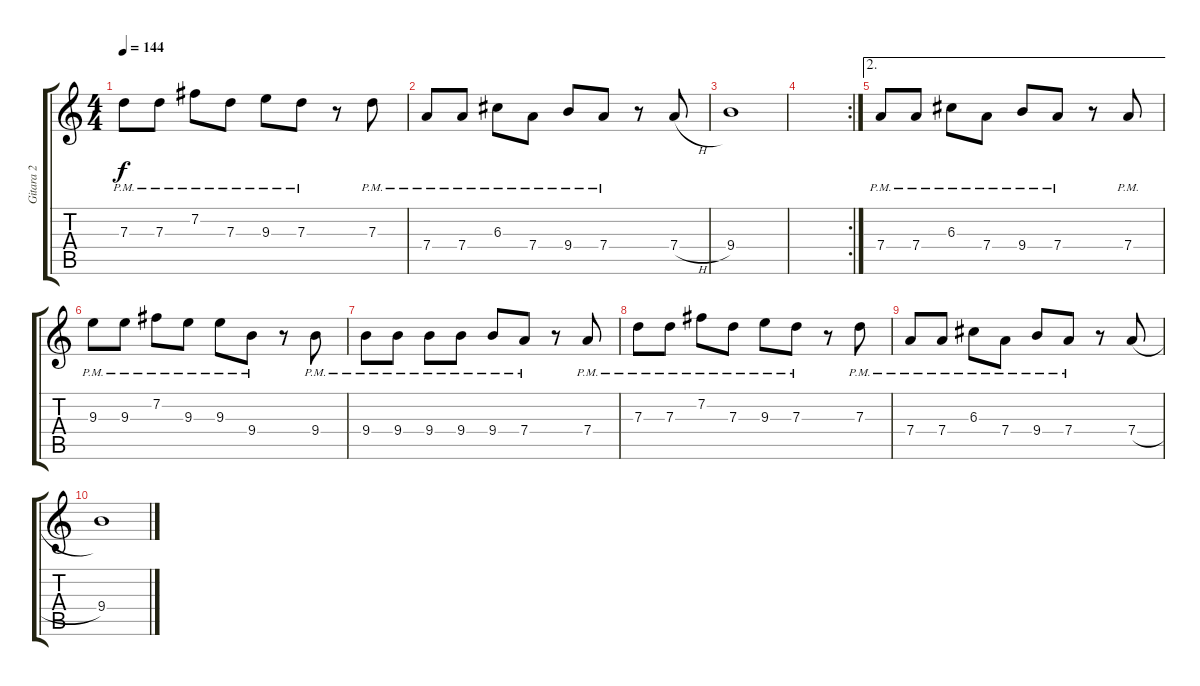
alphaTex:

\track ("Gitara 2" "Gitara 2") {instrument acousticguitarsteel}
\staff {score tabs}
\tuning (E4 B3 G3 D3 A2 E2) {hide}
\ts (4 4)
\tempo 144
\clef g2
\ks c
7.3{pm}.8{dy f} 7.3{pm}.8 7.2{pm}.8 7.3{pm}.8 9.3{pm}.8 7.3{pm}.8 r.8 7.3{pm}.8 |
7.4{pm}.8 7.4{pm}.8 6.3{pm}.8 7.4{pm}.8 9.4{pm}.8 7.4{pm}.8 r.8 7.4{h}.8 |
9.4.1{volume 4} |
\rc 2
|
\ae 2
7.4{pm}.8 7.4{pm}.8 6.3{pm}.8 7.4{pm}.8 9.4{pm}.8 7.4{pm}.8 r.8 7.4{pm}.8 |
9.3{pm}.8 9.3{pm}.8 7.2{pm}.8 9.3{pm}.8 9.3{pm}.8 9.4{pm}.8 r.8 9.4{pm}.8 |
9.4{pm}.8 9.4{pm}.8 9.4{pm}.8 9.4{pm}.8 9.4{pm}.8 7.4{pm}.8 r.8 7.4{pm}.8 |
7.3{pm}.8 7.3{pm}.8 7.2{pm}.8 7.3{pm}.8 9.3{pm}.8 7.3{pm}.8 r.8 7.3{pm}.8 |
7.4{pm}.8 7.4{pm}.8 6.3{pm}.8 7.4{pm}.8 9.4{pm}.8 7.4{pm}.8 r.8 7.4{h}.8 |
9.4.1
